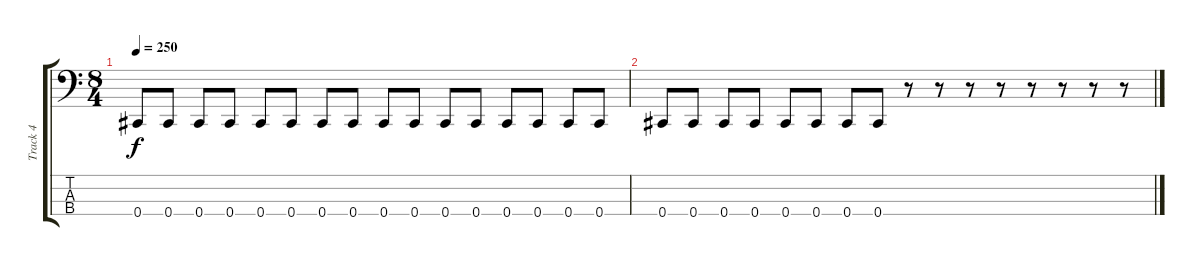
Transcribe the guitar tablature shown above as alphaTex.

\track ("Track 4" "Track 4") {instrument electricbassfinger}
\staff {score tabs}
\tuning (Gb2 Db2 Ab1 Db1) {hide}
\ts (8 4)
\tempo 250
\clef f4
\ks c
0.4.8{dy f} 0.4.8 0.4.8 0.4.8 0.4.8 0.4.8 0.4.8 0.4.8 0.4.8 0.4.8 0.4.8 0.4.8 0.4.8 0.4.8 0.4.8 0.4.8 |
0.4.8 0.4.8 0.4.8 0.4.8 0.4.8 0.4.8 0.4.8 0.4.8 r.8 r.8 r.8 r.8 r.8 r.8 r.8 r.8
